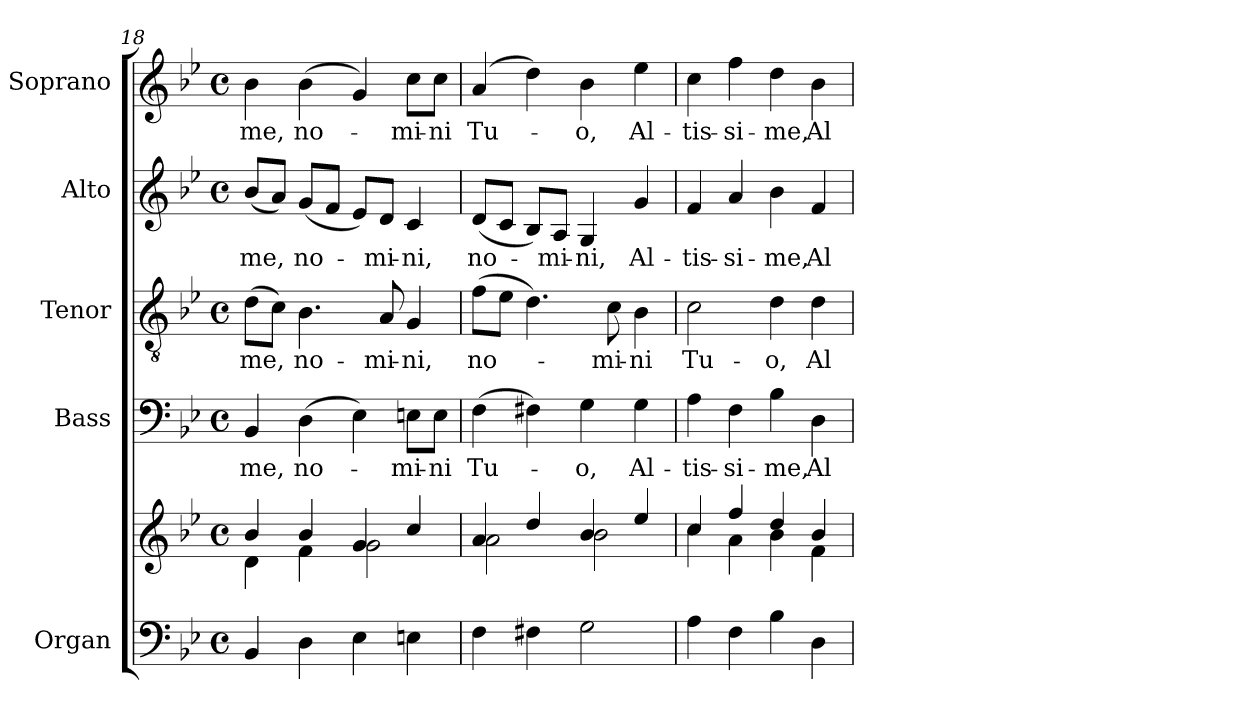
**kern	**kern	**kern	**text	**kern	**text	**kern	**text	**kern	**text
*part5	*part5	*part4	*part4	*part3	*part3	*part2	*part2	*part1	*part1
*staff6	*staff5	*staff4	*staff4	*staff3	*staff3	*staff2	*staff2	*staff1	*staff1
*I"Organ	*	*I"Bass	*	*I"Tenor	*	*I"Alto	*	*I"Soprano	*
*I'Org.	*	*I'B.	*	*I'T.	*	*I'A.	*	*I'S.	*
*clefF4	*clefG2	*clefF4	*	*clefGv2	*	*clefG2	*	*clefG2	*
*	*	*	*	*ITrd7c12	*	*	*	*	*
*k[b-e-]	*k[b-e-]	*k[b-e-]	*	*k[b-e-]	*	*k[b-e-]	*	*k[b-e-]	*
*B-:	*B-:	*B-:	*	*B-:	*	*B-:	*	*B-:	*
*M4/4	*M4/4	*M4/4	*	*M4/4	*	*M4/4	*	*M4/4	*
*met(c)	*met(c)	*met(c)	*	*met(c)	*	*met(c)	*	*met(c)	*
=18	=18	=18	=18	=18	=18	=18	=18	=18	=18
*	*^	*	*	*	*	*	*	*	*
!	!	!	!	!LO:LY:b:color=#000000	!	!	!	!	!	!
!	!	!	!	!	!	!LO:LY:b:color=#000000	!	!	!	!
!	!	!	!	!	!	!	!	!LO:LY:b:color=#000000	!	!
!	!	!	!	!	!	!	!	!	!	!LO:LY:b:color=#000000
4BB-i/	4b-i/	4di\	4BB-i/	-me,	(8Di\L	-me,	(8b-i/L	-me,	4b-i\	-me,
.	.	.	.	.	8Ci\J)	.	8ai/J)	.	.	.
!	!	!	!	!LO:LY:b:color=#000000	!	!	!	!	!	!
!	!	!	!	!	!	!LO:LY:b:color=#000000	!	!	!	!
!	!	!	!	!	!	!	!	!LO:LY:b:color=#000000	!	!
!	!	!	!	!	!	!	!	!	!	!LO:LY:b:color=#000000
4Di\	4b-i/	4fi\	(4Di\	no-	4.BB-i\	no-	(8gi/L	no-	(4b-i\	no-
.	.	.	.	.	.	.	8fi/J	.	.	.
4E-i\	4gi/	2gi\	4E-i\)	.	.	.	8e-i/L)	.	4gi/)	.
!	!	!	!	!	!	!LO:LY:b:color=#000000	!	!	!	!
!	!	!	!	!	!	!	!	!LO:LY:b:color=#000000	!	!
.	.	.	.	.	8AAi/	-mi-	8di/J	-mi-	.	.
!	!	!	!	!LO:LY:b:color=#000000	!	!	!	!	!	!
!	!	!	!	!	!	!LO:LY:b:color=#000000	!	!	!	!
!	!	!	!	!	!	!	!	!LO:LY:b:color=#000000	!	!
!	!	!	!	!	!	!	!	!	!	!LO:LY:b:color=#000000
4Eni\	4cci/	.	8Eni\L	-mi-	4GGi/	-ni,	4ci/	-ni,	8cci\L	-mi-
!	!	!	!	!LO:LY:b:color=#000000	!	!	!	!	!	!
!	!	!	!	!	!	!	!	!	!	!LO:LY:b:color=#000000
.	.	.	8Ei\J	-ni	.	.	.	.	8cci\J	-ni
!!LO:LB:g=z
=19	=19	=19	=19	=19	=19	=19	=19	=19	=19	=19
!	!	!	!	!LO:LY:b:color=#000000	!	!	!	!	!	!
!	!	!	!	!	!	!LO:LY:b:color=#000000	!	!	!	!
!	!	!	!	!	!	!	!	!LO:LY:b:color=#000000	!	!
!	!	!	!	!	!	!	!	!	!	!LO:LY:b:color=#000000
4Fi\	4ai/	2ai\	(4Fi\	Tu-	(8Fi\L	no-	(8di/L	no-	(4ai/	Tu-
.	.	.	.	.	8E-i\J	.	8ci/J	.	.	.
4F#Xi\	4ddi/	.	4F#Xi\)	.	4.Di\)	.	8B-i/L)	.	4ddi\)	.
!	!	!	!	!	!	!	!	!LO:LY:b:color=#000000	!	!
.	.	.	.	.	.	.	8Ai/J	-mi-	.	.
!	!	!	!	!LO:LY:b:color=#000000	!	!	!	!	!	!
!	!	!	!	!	!	!	!	!LO:LY:b:color=#000000	!	!
!	!	!	!	!	!	!	!	!	!	!LO:LY:b:color=#000000
2Gi\	4b-i/	2b-i\	4Gi\	-o,	.	.	4Gi/	-ni,	4b-i\	-o,
!	!	!	!	!	!	!LO:LY:b:color=#000000	!	!	!	!
.	.	.	.	.	8Ci\	-mi-	.	.	.	.
!	!	!	!	!LO:LY:b:color=#000000	!	!	!	!	!	!
!	!	!	!	!	!	!LO:LY:b:color=#000000	!	!	!	!
!	!	!	!	!	!	!	!	!LO:LY:b:color=#000000	!	!
!	!	!	!	!	!	!	!	!	!	!LO:LY:b:color=#000000
.	4ee-i/	.	4Gi\	Al-	4BB-i\	-ni	4gi/	Al-	4ee-i\	Al-
=20	=20	=20	=20	=20	=20	=20	=20	=20	=20	=20
!	!	!	!	!LO:LY:b:color=#000000	!	!	!	!	!	!
!	!	!	!	!	!	!LO:LY:b:color=#000000	!	!	!	!
!	!	!	!	!	!	!	!	!LO:LY:b:color=#000000	!	!
!	!	!	!	!	!	!	!	!	!	!LO:LY:b:color=#000000
4Ai\	4cci/	4cci\	4Ai\	-tis-	2Ci\	Tu-	4fi/	-tis-	4cci\	-tis-
!	!	!	!	!LO:LY:b:color=#000000	!	!	!	!	!	!
!	!	!	!	!	!	!	!	!LO:LY:b:color=#000000	!	!
!	!	!	!	!	!	!	!	!	!	!LO:LY:b:color=#000000
4Fi\	4ffi/	4ai\	4Fi\	-si-	.	.	4ai/	-si-	4ffi\	-si-
!	!	!	!	!LO:LY:b:color=#000000	!	!	!	!	!	!
!	!	!	!	!	!	!LO:LY:b:color=#000000	!	!	!	!
!	!	!	!	!	!	!	!	!LO:LY:b:color=#000000	!	!
!	!	!	!	!	!	!	!	!	!	!LO:LY:b:color=#000000
4B-i\	4ddi/	4b-i\	4B-i\	-me,	4Di\	-o,	4b-i\	-me,	4ddi\	-me,
!	!	!	!	!LO:LY:b:color=#000000	!	!	!	!	!	!
!	!	!	!	!	!	!LO:LY:b:color=#000000	!	!	!	!
!	!	!	!	!	!	!	!	!LO:LY:b:color=#000000	!	!
!	!	!	!	!	!	!	!	!	!	!LO:LY:b:color=#000000
4Di\	4b-i/	4fi\	4Di\	Al-	4Di\	Al-	4fi/	Al-	4b-i\	Al-
*	*v	*v	*	*	*	*	*	*	*	*
=	=	=	=	=	=	=	=	=	=
*-	*-	*-	*-	*-	*-	*-	*-	*-	*-
